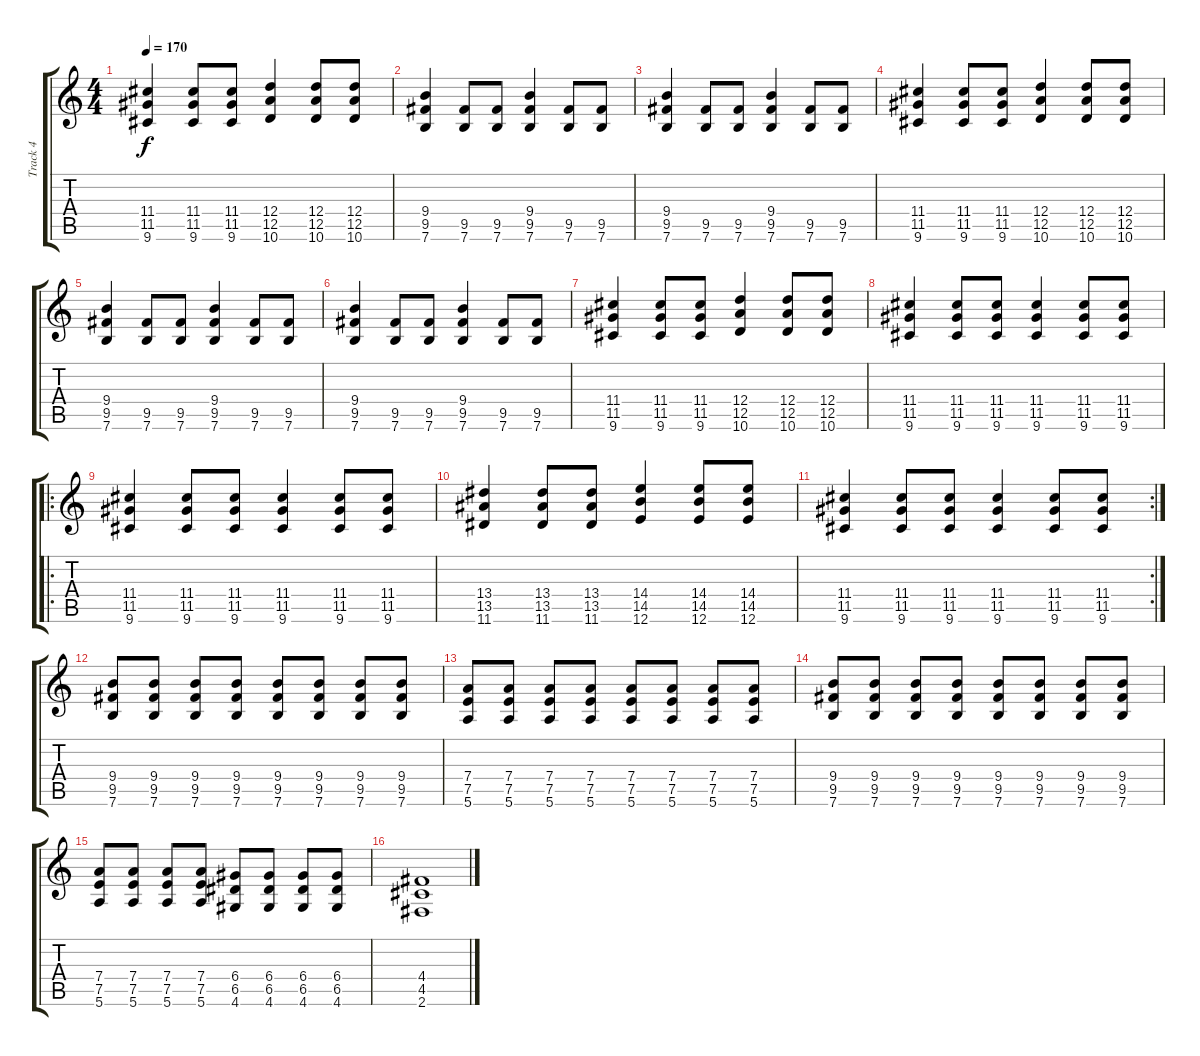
\track ("Track 4" "Track 4") {instrument distortionguitar}
\staff {score tabs}
\tuning (E4 B3 G3 D3 A2 E2) {hide}
\ts (4 4)
\tempo 170
\clef g2
\ks c
(11.4 11.5 9.6).4{dy f} (11.4 11.5 9.6).8 (11.4 11.5 9.6).8 (12.4 12.5 10.6).4 (12.4 12.5 10.6).8 (12.4 12.5 10.6).8 |
(9.4 9.5 7.6).4 (9.5 7.6).8 (9.5 7.6).8 (9.4 9.5 7.6).4 (9.5 7.6).8 (9.5 7.6).8 |
(9.4 9.5 7.6).4 (9.5 7.6).8 (9.5 7.6).8 (9.4 9.5 7.6).4 (9.5 7.6).8 (9.5 7.6).8 |
(11.4 11.5 9.6).4 (11.4 11.5 9.6).8 (11.4 11.5 9.6).8 (12.4 12.5 10.6).4 (12.4 12.5 10.6).8 (12.4 12.5 10.6).8 |
(9.4 9.5 7.6).4 (9.5 7.6).8 (9.5 7.6).8 (9.4 9.5 7.6).4 (9.5 7.6).8 (9.5 7.6).8 |
(9.4 9.5 7.6).4 (9.5 7.6).8 (9.5 7.6).8 (9.4 9.5 7.6).4 (9.5 7.6).8 (9.5 7.6).8 |
(11.4 11.5 9.6).4 (11.4 11.5 9.6).8 (11.4 11.5 9.6).8 (12.4 12.5 10.6).4 (12.4 12.5 10.6).8 (12.4 12.5 10.6).8 |
(11.4 11.5 9.6).4 (11.4 11.5 9.6).8 (11.4 11.5 9.6).8 (11.4 11.5 9.6).4 (11.4 11.5 9.6).8 (11.4 11.5 9.6).8 |
\ro
(11.4 11.5 9.6).4 (11.4 11.5 9.6).8 (11.4 11.5 9.6).8 (11.4 11.5 9.6).4 (11.4 11.5 9.6).8 (11.4 11.5 9.6).8 |
(13.4 13.5 11.6).4 (13.4 13.5 11.6).8 (13.4 13.5 11.6).8 (14.4 14.5 12.6).4 (14.4 14.5 12.6).8 (14.4 14.5 12.6).8 |
\rc 2
(11.4 11.5 9.6).4 (11.4 11.5 9.6).8 (11.4 11.5 9.6).8 (11.4 11.5 9.6).4 (11.4 11.5 9.6).8 (11.4 11.5 9.6).8 |
(9.4 9.5 7.6).8 (9.4 9.5 7.6).8 (9.4 9.5 7.6).8 (9.4 9.5 7.6).8 (9.4 9.5 7.6).8 (9.4 9.5 7.6).8 (9.4 9.5 7.6).8 (9.4 9.5 7.6).8 |
(7.4 7.5 5.6).8 (7.4 7.5 5.6).8 (7.4 7.5 5.6).8 (7.4 7.5 5.6).8 (7.4 7.5 5.6).8 (7.4 7.5 5.6).8 (7.4 7.5 5.6).8 (7.4 7.5 5.6).8 |
(9.4 9.5 7.6).8 (9.4 9.5 7.6).8 (9.4 9.5 7.6).8 (9.4 9.5 7.6).8 (9.4 9.5 7.6).8 (9.4 9.5 7.6).8 (9.4 9.5 7.6).8 (9.4 9.5 7.6).8 |
(7.4 7.5 5.6).8 (7.4 7.5 5.6).8 (7.4 7.5 5.6).8 (7.4 7.5 5.6).8 (6.4 6.5 4.6).8 (6.4 6.5 4.6).8 (6.4 6.5 4.6).8 (6.4 6.5 4.6).8 |
(4.4 4.5 2.6).1
